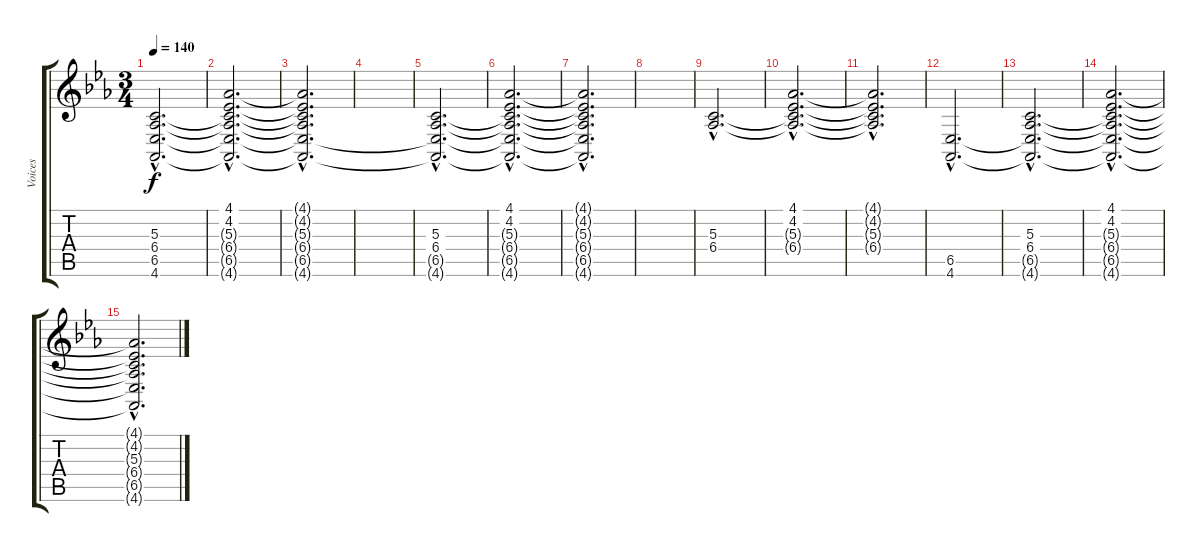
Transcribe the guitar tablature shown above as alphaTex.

\track ("Voices" "Voices") {instrument piccolo}
\staff {score tabs}
\tuning (E4 B3 G3 D3 A2 E2) {hide}
\ts (3 4)
\tempo 140
\clef g2
\ks cminor
(5.3{hac} 6.4{hac} 6.5{hac t} 4.6{hac t}).2{d dy f} |
(4.1{hac} 4.2{hac} 5.3{hac t} 6.4{hac t} 6.5{hac t} 4.6{hac t}).2{d} |
(4.1{hac t} 4.2{hac t} 5.3{hac t} 6.4{hac t} 6.5{hac t} 4.6{hac t}).2{d} |
|
(5.3{hac} 6.4{hac} 6.5{hac t} 4.6{hac t}).2{d volume 12 balance 0 instrument seashore} |
(4.1{hac} 4.2{hac} 5.3{hac t} 6.4{hac t} 6.5{hac t} 4.6{hac t}).2{d} |
(4.1{hac t} 4.2{hac t} 5.3{hac t} 6.4{hac t} 6.5{hac t} 4.6{hac t}).2{d} |
|
(5.3{hac} 6.4{hac}).2{d volume 12 balance 8 instrument seashore} |
(4.1{hac} 4.2{hac} 5.3{hac t} 6.4{hac t}).2{d} |
(4.1{hac t} 4.2{hac t} 5.3{hac t} 6.4{hac t}).2{d} |
(6.5{hac} 4.6{hac}).2{d volume 13 balance 0 instrument seashore} |
(5.3{hac} 6.4{hac} 6.5{hac t} 4.6{hac t}).2{d balance 8 instrument seashore} |
(4.1{hac} 4.2{hac} 5.3{hac t} 6.4{hac t} 6.5{hac t} 4.6{hac t}).2{d balance 16 instrument seashore} |
(4.1{hac t} 4.2{hac t} 5.3{hac t} 6.4{hac t} 6.5{hac t} 4.6{hac t}).2{d}
